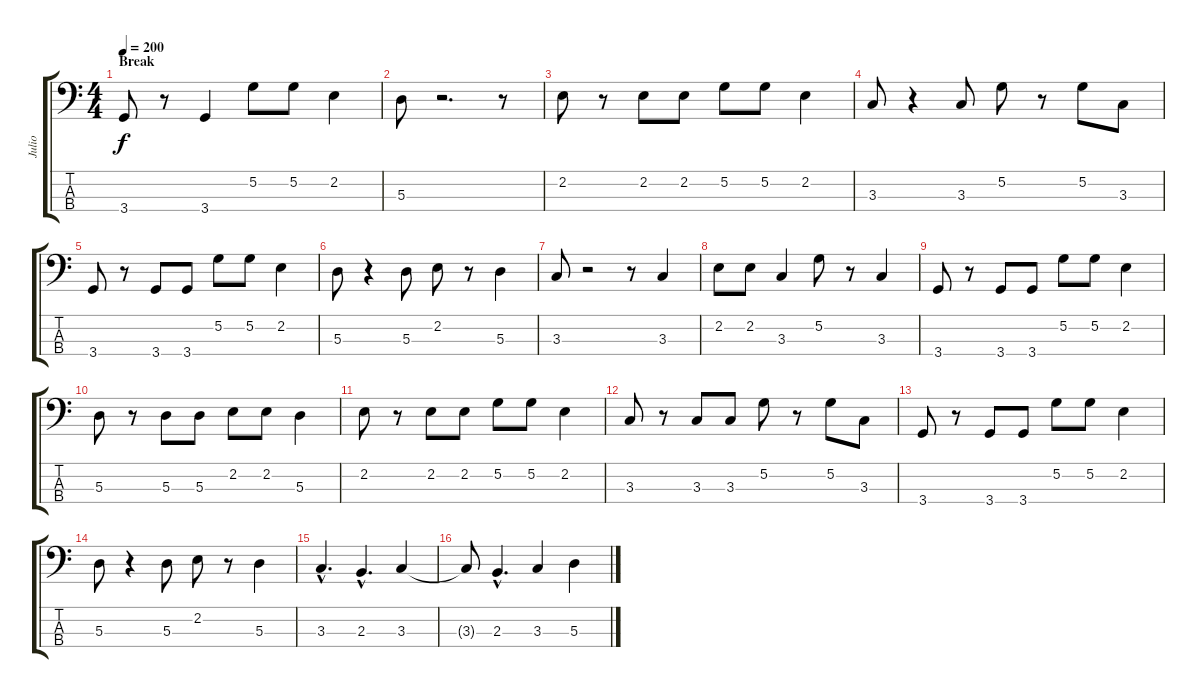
\track ("Julio" "Julio") {instrument electricbassfinger}
\staff {score tabs}
\tuning (G2 D2 A1 E1) {hide}
\ts (4 4)
\section ("" "Break")
\tempo 200
\clef f4
\ks c
3.4.8{dy f} r.8 3.4.4 5.2.8 5.2.8 2.2.4 |
5.3.8 r.2{d} r.8 |
2.2.8 r.8 2.2.8 2.2.8 5.2.8 5.2.8 2.2.4 |
3.3.8 r.4 3.3.8 5.2.8 r.8 5.2.8 3.3.8 |
3.4.8 r.8 3.4.8 3.4.8 5.2.8 5.2.8 2.2.4 |
5.3.8 r.4 5.3.8 2.2.8 r.8 5.3.4 |
3.3.8 r.2 r.8 3.3.4 |
2.2.8 2.2.8 3.3.4 5.2.8 r.8 3.3.4 |
3.4.8 r.8 3.4.8 3.4.8 5.2.8 5.2.8 2.2.4 |
5.3.8 r.8 5.3.8 5.3.8 2.2.8 2.2.8 5.3.4 |
2.2.8 r.8 2.2.8 2.2.8 5.2.8 5.2.8 2.2.4 |
3.3.8 r.8 3.3.8 3.3.8 5.2.8 r.8 5.2.8 3.3.8 |
3.4.8 r.8 3.4.8 3.4.8 5.2.8 5.2.8 2.2.4 |
5.3.8 r.4 5.3.8 2.2.8 r.8 5.3.4 |
3.3{hac}.4{d} 2.3{hac}.4{d} 3.3.4 |
3.3{t}.8 2.3{hac}.4{d} 3.3.4 5.3.4
